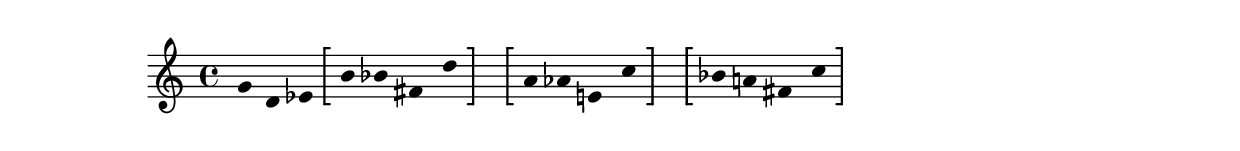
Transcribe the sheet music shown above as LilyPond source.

\version "2.19.15"

\language "deutsch"

#(define-markup-command (left-bracket layout props) ()
"Draw left hand bracket"
(let* ((th 0.2) ;; todo: take from GROB
	(width (* 2.5 th)) ;; todo: take from GROB
	(ext '(-2.8 . 2.8))) ;; todo: take line-count into account
	(ly:bracket Y ext th width)))

leftBracket = {
  \once\override BreathingSign.text = #(make-left-bracket-markup)
  \once\override BreathingSign.break-visibility = #end-of-line-invisible
  \once\override BreathingSign.Y-offset = ##f
  % Trick to print it after barlines and signatures:
  \once\override BreathingSign.break-align-symbol = #'custos
  \breathe 
}


#(define-markup-command (right-bracket layout props) ()
"Draw right hand bracket"
  (let* ((th .2);;todo: take from GROB
          (width (* 2.5 th)) ;; todo: take from GROB
          (ext '(-2.8 . 2.8))) ;; todo: take line-count into account
        (ly:bracket Y ext th (- width))))

rightBracket = {
  \once\override BreathingSign.text = #(make-right-bracket-markup)
  \once\override BreathingSign.Y-offset = ##f
  \breathe
}

\score {
  \relative {
    \omit Score.BarLine
    \omit Voice.Stem
    g' d es
    \leftBracket
    h' b fis d'
    \rightBracket
    s
    \leftBracket
    a as e! c'
    \rightBracket
    s
    \leftBracket
    b a! fis c'
    \rightBracket
  }
}